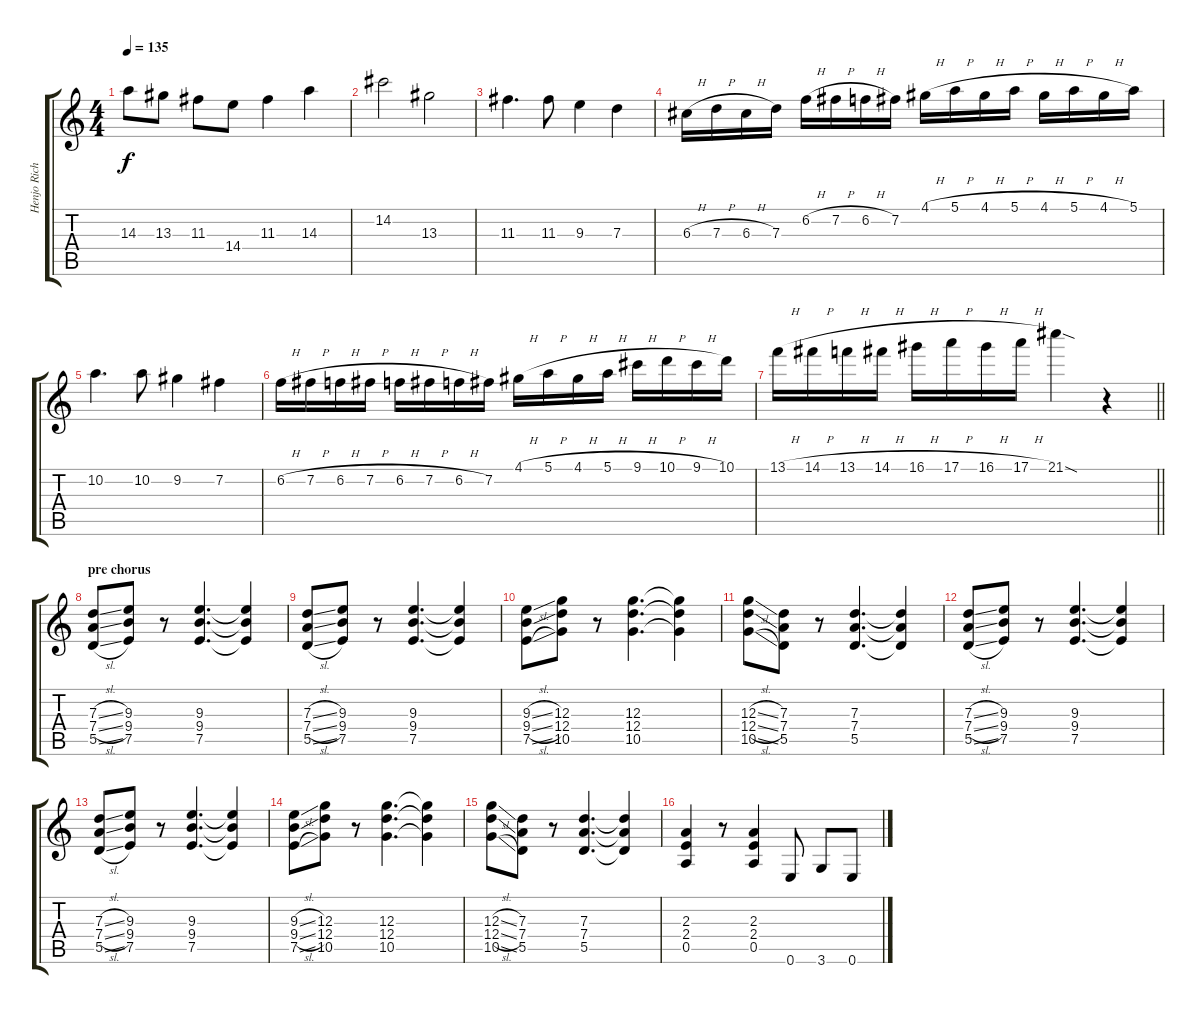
\track ("Henjo Richter" "Henjo Rich") {instrument overdrivenguitar}
\staff {score tabs}
\tuning (E4 B3 G3 D3 A2 E2) {hide}
\ts (4 4)
\tempo 135
\clef g2
\ks c
14.3.8{dy f} 13.3.8 11.3.8 14.4.8 11.3.4 14.3.4 |
14.2.2 13.3.2 |
11.3.4{d} 11.3.8 9.3.4 7.3.4 |
6.3{h}.16 7.3{h}.16 6.3{h}.16 7.3.16 6.2{h}.16 7.2{h}.16 6.2{h}.16 7.2.16 4.1{h}.16 5.1{h}.16 4.1{h}.16 5.1{h}.16 4.1{h}.16 5.1{h}.16 4.1{h}.16 5.1.16 |
10.2.4{d} 10.2.8 9.2.4 7.2.4 |
6.2{h}.16 7.2{h}.16 6.2{h}.16 7.2{h}.16 6.2{h}.16 7.2{h}.16 6.2{h}.16 7.2.16 4.1{h}.16 5.1{h}.16 4.1{h}.16 5.1{h}.16 9.1{h}.16 10.1{h}.16 9.1{h}.16 10.1.16 |
\barLineRight lightlight
13.1{h}.16 14.1{h}.16 13.1{h}.16 14.1{h}.16 16.1{h}.16 17.1{h}.16 16.1{h}.16 17.1{h}.16 21.1{sod}.4 r.4 |
\section ("" "pre chorus")
(7.3{sl} 7.4{sl} 5.5{sl}).8{volume 13} (9.3 9.4 7.5).8 r.8 (9.3 9.4 7.5).4{d} (9.3{t} 9.4{t} 7.5{t}).4 |
(7.3{sl} 7.4{sl} 5.5{sl}).8 (9.3 9.4 7.5).8 r.8 (9.3 9.4 7.5).4{d} (9.3{t} 9.4{t} 7.5{t}).4 |
(9.3{sl} 9.4{sl} 7.5{sl}).8 (12.3 12.4 10.5).8 r.8 (12.3 12.4 10.5).4{d} (12.3{t} 12.4{t} 10.5{t}).4 |
(12.3{sl} 12.4{sl} 10.5{sl}).8 (7.3 7.4 5.5).8 r.8 (7.3 7.4 5.5).4{d} (7.3{t} 7.4{t} 5.5{t}).4 |
(7.3{sl} 7.4{sl} 5.5{sl}).8 (9.3 9.4 7.5).8 r.8 (9.3 9.4 7.5).4{d} (9.3{t} 9.4{t} 7.5{t}).4 |
(7.3{sl} 7.4{sl} 5.5{sl}).8 (9.3 9.4 7.5).8 r.8 (9.3 9.4 7.5).4{d} (9.3{t} 9.4{t} 7.5{t}).4 |
(9.3{sl} 9.4{sl} 7.5{sl}).8 (12.3 12.4 10.5).8 r.8 (12.3 12.4 10.5).4{d} (12.3{t} 12.4{t} 10.5{t}).4 |
(12.3{sl} 12.4{sl} 10.5{sl}).8 (7.3 7.4 5.5).8 r.8 (7.3 7.4 5.5).4{d} (7.3{t} 7.4{t} 5.5{t}).4 |
(2.3 2.4 0.5).4 r.8 (2.3 2.4 0.5).4 0.6.8 3.6.8 0.6.8
